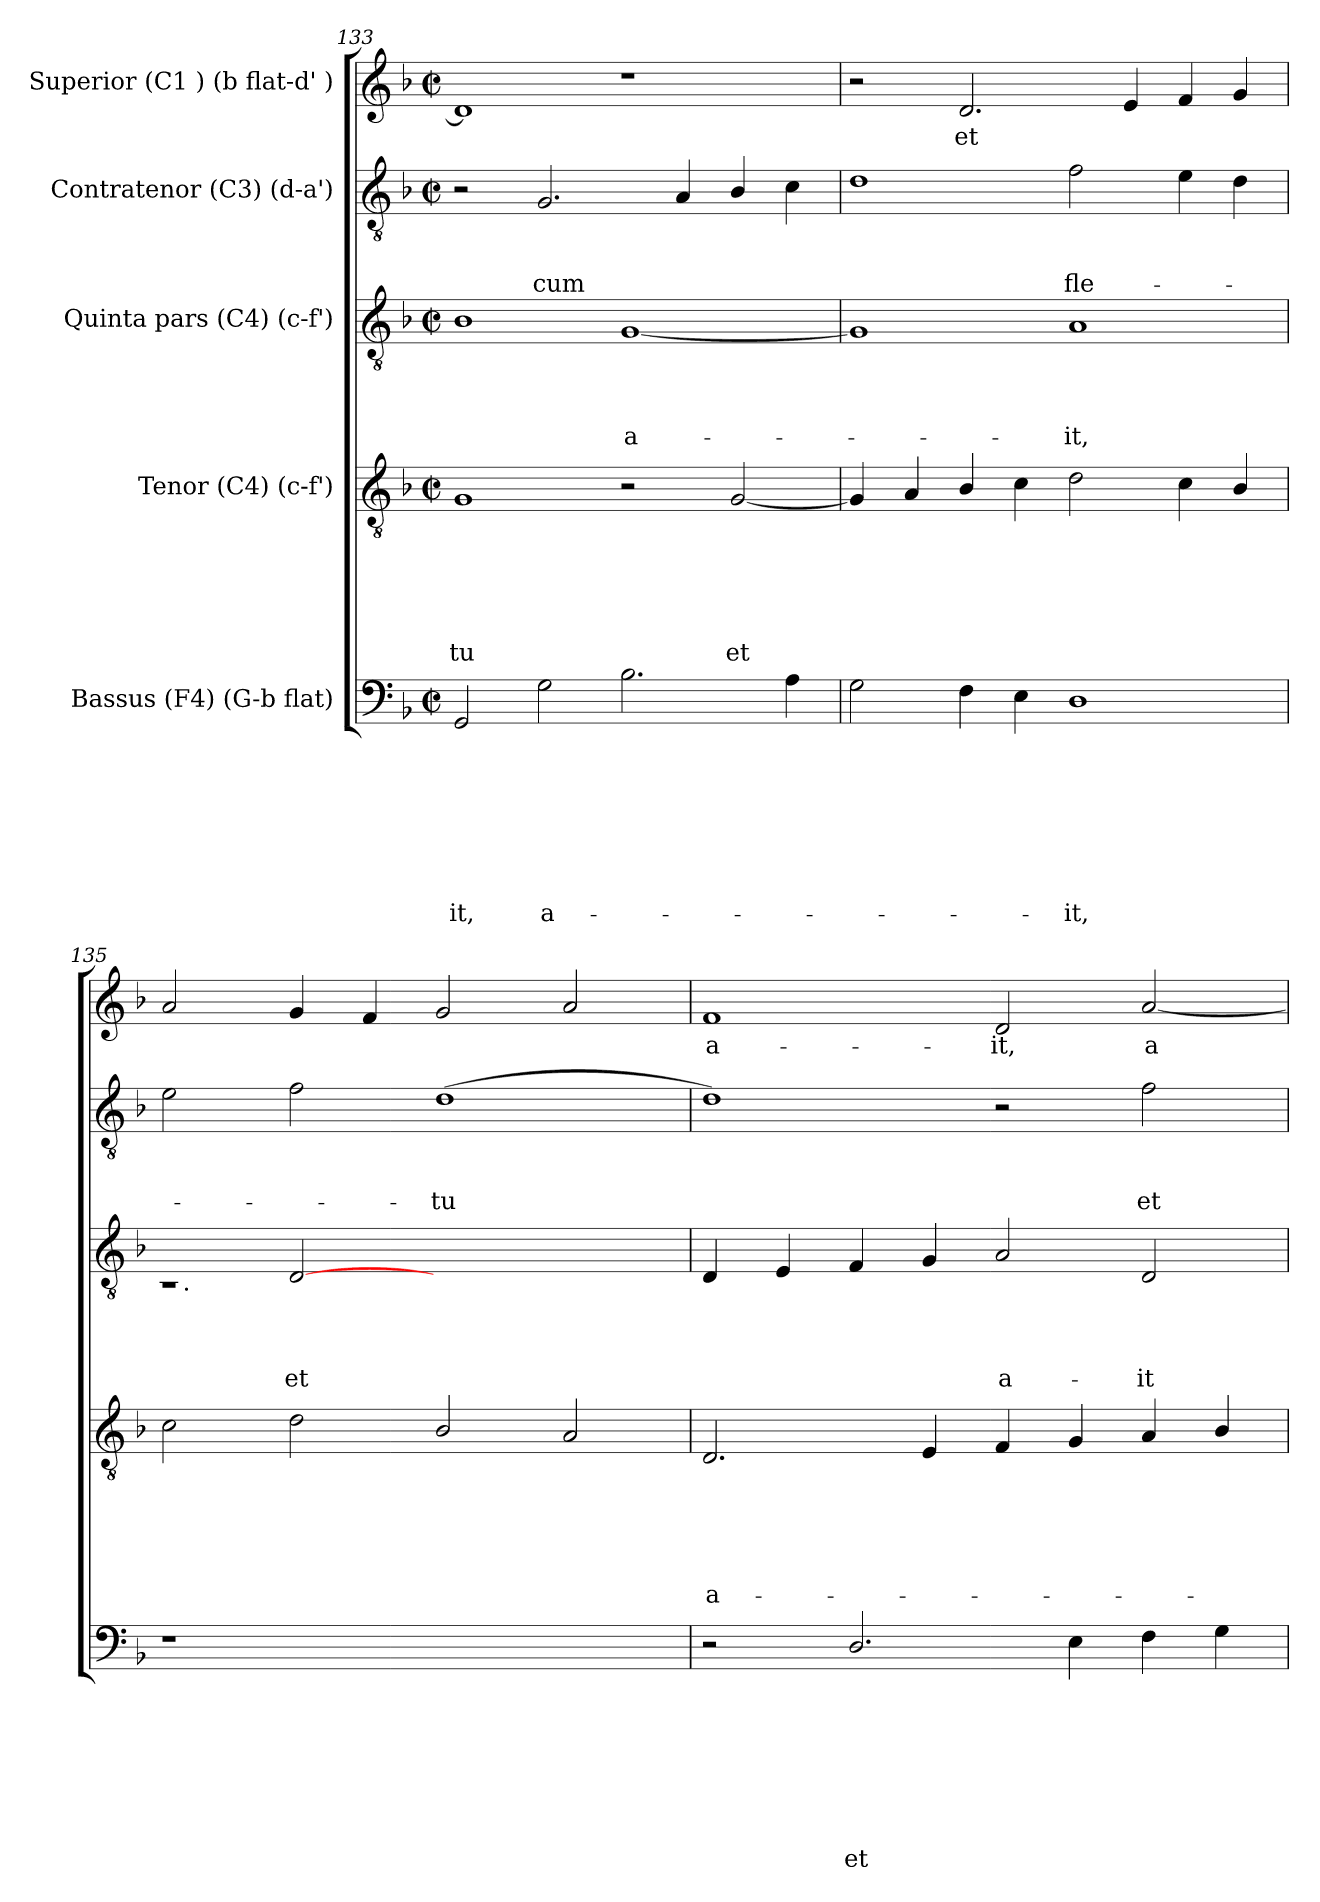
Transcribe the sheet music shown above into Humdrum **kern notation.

**kern	**text	**text	**text	**text	**text	**text	**text	**text	**kern	**text	**text	**text	**text	**text	**text	**kern	**text	**text	**text	**text	**kern	**text	**text	**text	**kern	**text
*part5	*part5	*part5	*part5	*part5	*part5	*part5	*part5	*part5	*part4	*part4	*part4	*part4	*part4	*part4	*part4	*part3	*part3	*part3	*part3	*part3	*part2	*part2	*part2	*part2	*part1	*part1
*staff5	*staff5	*staff5	*staff5	*staff5	*staff5	*staff5	*staff5	*staff5	*staff4	*staff4	*staff4	*staff4	*staff4	*staff4	*staff4	*staff3	*staff3	*staff3	*staff3	*staff3	*staff2	*staff2	*staff2	*staff2	*staff1	*staff1
*I"Bassus (F4) (G-b flat)	*	*	*	*	*	*	*	*	*I"Tenor (C4) (c-f')	*	*	*	*	*	*	*I"Quinta pars (C4) (c-f')	*	*	*	*	*I"Contratenor (C3) (d-a')	*	*	*	*I"Superior (C1 ) (b flat-d' )	*
!!LO:LB:g=z
*clefF4	*	*	*	*	*	*	*	*	*clefGv2	*	*	*	*	*	*	*clefGv2	*	*	*	*	*clefGv2	*	*	*	*clefG2	*
*k[b-]	*	*	*	*	*	*	*	*	*k[b-]	*	*	*	*	*	*	*k[b-]	*	*	*	*	*k[b-]	*	*	*	*k[b-]	*
*F:	*	*	*	*	*	*	*	*	*F:	*	*	*	*	*	*	*F:	*	*	*	*	*F:	*	*	*	*F:	*
*M2/2	*	*	*	*	*	*	*	*	*M2/2	*	*	*	*	*	*	*M2/2	*	*	*	*	*M2/2	*	*	*	*M2/2	*
*met(c|)	*	*	*	*	*	*	*	*	*met(c|)	*	*	*	*	*	*	*met(c|)	*	*	*	*	*met(c|)	*	*	*	*met(c|)	*
=133	=133	=133	=133	=133	=133	=133	=133	=133	=133	=133	=133	=133	=133	=133	=133	=133	=133	=133	=133	=133	=133	=133	=133	=133	=133	=133
!	!	!	!	!	!	!	!	!LO:LY:b	!	!	!	!	!	!	!LO:LY:b	!	!	!	!	!	!	!	!	!	!	!
2GG/	.	.	.	.	.	.	.	-it,	1G	.	.	.	.	.	-tu	1B-	.	.	.	.	2r	.	.	.	1d]	.
!	!	!	!	!	!	!	!	!LO:LY:b:rj	!	!	!	!	!	!	!	!	!	!	!	!	!	!	!	!LO:LY:b	!	!
2G\	.	.	.	.	.	.	.	a-	.	.	.	.	.	.	.	.	.	.	.	.	2.G/	.	.	cum	.	.
!	!	!	!	!	!	!	!	!	!	!	!	!	!	!	!	!	!	!	!	!LO:LY:b:rj	!	!	!	!	!	!
2.B-\	.	.	.	.	.	.	.	.	2r	.	.	.	.	.	.	[<1G	.	.	.	a-	.	.	.	.	1r	.
.	.	.	.	.	.	.	.	.	.	.	.	.	.	.	.	.	.	.	.	.	4A/	.	.	.	.	.
!	!	!	!	!	!	!	!	!	!	!	!	!	!	!	!LO:LY:b	!	!	!	!	!	!	!	!	!	!	!
.	.	.	.	.	.	.	.	.	[<2G/	.	.	.	.	.	et	.	.	.	.	.	4B-/	.	.	.	.	.
4A\	.	.	.	.	.	.	.	.	.	.	.	.	.	.	.	.	.	.	.	.	4c\	.	.	.	.	.
=134	=134	=134	=134	=134	=134	=134	=134	=134	=134	=134	=134	=134	=134	=134	=134	=134	=134	=134	=134	=134	=134	=134	=134	=134	=134	=134
2G\	.	.	.	.	.	.	.	.	4G/]	.	.	.	.	.	.	1G]	.	.	.	.	1d	.	.	.	2r	.
.	.	.	.	.	.	.	.	.	4A/	.	.	.	.	.	.	.	.	.	.	.	.	.	.	.	.	.
!	!	!	!	!	!	!	!	!	!	!	!	!	!	!	!	!	!	!	!	!	!	!	!	!	!	!LO:LY:b
4F\	.	.	.	.	.	.	.	.	4B-/	.	.	.	.	.	.	.	.	.	.	.	.	.	.	.	2.d/	et
4E\	.	.	.	.	.	.	.	.	4c\	.	.	.	.	.	.	.	.	.	.	.	.	.	.	.	.	.
!	!	!	!	!	!	!	!	!LO:LY:b	!	!	!	!	!	!	!	!	!	!	!	!LO:LY:b	!	!	!	!LO:LY:b	!	!
1D	.	.	.	.	.	.	.	-it,	2d\	.	.	.	.	.	.	1A	.	.	.	-it,	2f\	.	.	fle-	.	.
.	.	.	.	.	.	.	.	.	.	.	.	.	.	.	.	.	.	.	.	.	.	.	.	.	4e/	.
.	.	.	.	.	.	.	.	.	4c\	.	.	.	.	.	.	.	.	.	.	.	4e\	.	.	.	4f/	.
.	.	.	.	.	.	.	.	.	4B-/	.	.	.	.	.	.	.	.	.	.	.	4d\	.	.	.	4g/	.
=135	=135	=135	=135	=135	=135	=135	=135	=135	=135	=135	=135	=135	=135	=135	=135	=135	=135	=135	=135	=135	=135	=135	=135	=135	=135	=135
*	*	*	*	*	*	*	*	*	*	*	*	*	*	*	*	*^	*	*	*	*	*	*	*	*	*	*
*	*	*	*	*	*	*	*	*	*	*	*	*	*	*	*	*	*^	*	*	*	*	*	*	*	*	*	*
1r	.	.	.	.	.	.	.	.	2c\	.	.	.	.	.	.	32ryy	1rC	2ryy	.	.	.	.	2e\	.	.	.	2a/	.
!	!	!	!	!	!	!	!	!	!	!	!	!	!	!	!	!LO:TX:b:t=.	!	!	!	!	!	!	!	!	!	!	!	!
.	.	.	.	.	.	.	.	.	.	.	.	.	.	.	.	1ryy	.	.	.	.	.	.	.	.	.	.	.	.
!	!	!	!	!	!	!	!	!	!	!	!	!	!	!	!	!	!	!	!	!	!	!LO:LY:b	!	!	!	!	!	!
.	.	.	.	.	.	.	.	.	2d\	.	.	.	.	.	.	.	.	[<2D/	.	.	.	et	2f\	.	.	.	4g/	.
.	.	.	.	.	.	.	.	.	.	.	.	.	.	.	.	.	.	.	.	.	.	.	.	.	.	.	4f/	.
!	!	!	!	!	!	!	!	!	!	!	!	!	!	!	!	!	!	!	!	!	!	!	!	!	!	!LO:LY:b	!	!
1ryy	.	.	.	.	.	.	.	.	2B-/	.	.	.	.	.	.	.	1ryy	1ryy	.	.	.	.	(>1d	.	.	-tu	2g/	.
.	.	.	.	.	.	.	.	.	.	.	.	.	.	.	.	2ryy	.	.	.	.	.	.	.	.	.	.	.	.
.	.	.	.	.	.	.	.	.	2A/	.	.	.	.	.	.	.	.	.	.	.	.	.	.	.	.	.	2a/	.
.	.	.	.	.	.	.	.	.	.	.	.	.	.	.	.	4...ryy	.	.	.	.	.	.	.	.	.	.	.	.
*	*	*	*	*	*	*	*	*	*	*	*	*	*	*	*	*v	*v	*v	*	*	*	*	*	*	*	*	*	*
=136	=136	=136	=136	=136	=136	=136	=136	=136	=136	=136	=136	=136	=136	=136	=136	=136	=136	=136	=136	=136	=136	=136	=136	=136	=136	=136
!	!	!	!	!	!	!	!	!	!	!	!	!	!	!	!LO:LY:b:rj	!	!	!	!	!	!	!	!	!	!	!LO:LY:b:rj
2r	.	.	.	.	.	.	.	.	2.D/	.	.	.	.	.	a-	4D/	.	.	.	.	1d)	.	.	.	1f	a-
.	.	.	.	.	.	.	.	.	.	.	.	.	.	.	.	4E/	.	.	.	.	.	.	.	.	.	.
!	!	!	!	!	!	!	!	!LO:LY:b	!	!	!	!	!	!	!	!	!	!	!	!	!	!	!	!	!	!
2.D/	.	.	.	.	.	.	.	et	.	.	.	.	.	.	.	4F/	.	.	.	.	.	.	.	.	.	.
.	.	.	.	.	.	.	.	.	4E/	.	.	.	.	.	.	4G/	.	.	.	.	.	.	.	.	.	.
!	!	!	!	!	!	!	!	!	!	!	!	!	!	!	!	!	!	!	!	!LO:LY:b	!	!	!	!	!	!LO:LY:b
.	.	.	.	.	.	.	.	.	4F/	.	.	.	.	.	.	2A/	.	.	.	a-	2r	.	.	.	2d/	-it,
4E\	.	.	.	.	.	.	.	.	4G/	.	.	.	.	.	.	.	.	.	.	.	.	.	.	.	.	.
!	!	!	!	!	!	!	!	!	!	!	!	!	!	!	!	!	!	!	!	!LO:LY:b	!	!	!	!LO:LY:b	!	!LO:LY:b:rj
4F\	.	.	.	.	.	.	.	.	4A/	.	.	.	.	.	.	2D/	.	.	.	-it	2f\	.	.	et	[<2a/	a-
4G\	.	.	.	.	.	.	.	.	4B-/	.	.	.	.	.	.	.	.	.	.	.	.	.	.	.	.	.
=	=	=	=	=	=	=	=	=	=	=	=	=	=	=	=	=	=	=	=	=	=	=	=	=	=	=
*-	*-	*-	*-	*-	*-	*-	*-	*-	*-	*-	*-	*-	*-	*-	*-	*-	*-	*-	*-	*-	*-	*-	*-	*-	*-	*-
